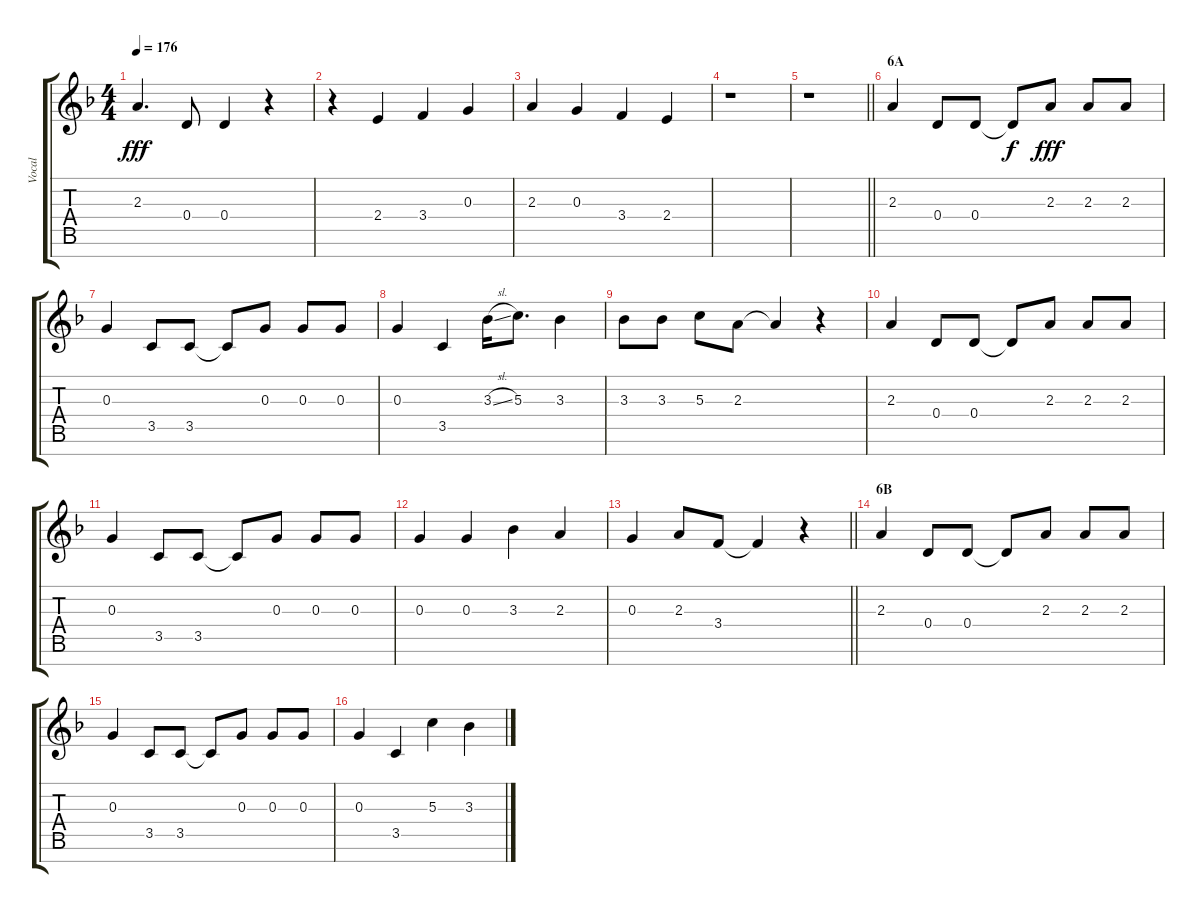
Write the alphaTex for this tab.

\track ("Vocal" "Vocal") {instrument voiceoohs}
\staff {score tabs}
\tuning (E5 B4 G4 D4 A3 E3 B2) {hide}
\ts (4 4)
\tempo 176
\clef g2
\ks f
2.3.4{d dy fff} 0.4.8 0.4.4 r.4 |
r.4 2.4.4 3.4.4 0.3.4 |
2.3.4 0.3.4 3.4.4 2.4.4 |
r.1 |
\barLineRight lightlight
r.1 |
\section ("" "6A")
2.3.4 0.4.8 0.4.8 0.4{t}.8{dy f} 2.3.8{dy fff} 2.3.8 2.3.8 |
0.3.4 3.5.8 3.5.8 3.5{t}.8 0.3.8 0.3.8 0.3.8 |
0.3.4 3.5.4 3.3{sl}.16 5.3.8{d} 3.3.4 |
3.3.8 3.3.8 5.3.8 2.3.8 2.3{t}.4 r.4 |
2.3.4 0.4.8 0.4.8 0.4{t}.8 2.3.8 2.3.8 2.3.8 |
0.3.4 3.5.8 3.5.8 3.5{t}.8 0.3.8 0.3.8 0.3.8 |
0.3.4 0.3.4 3.3.4 2.3.4 |
\barLineRight lightlight
0.3.4 2.3.8 3.4.8 3.4{t}.4 r.4 |
\section ("" "6B")
2.3.4 0.4.8 0.4.8 0.4{t}.8 2.3.8 2.3.8 2.3.8 |
0.3.4 3.5.8 3.5.8 3.5{t}.8 0.3.8 0.3.8 0.3.8 |
0.3.4 3.5.4 5.3.4 3.3.4
